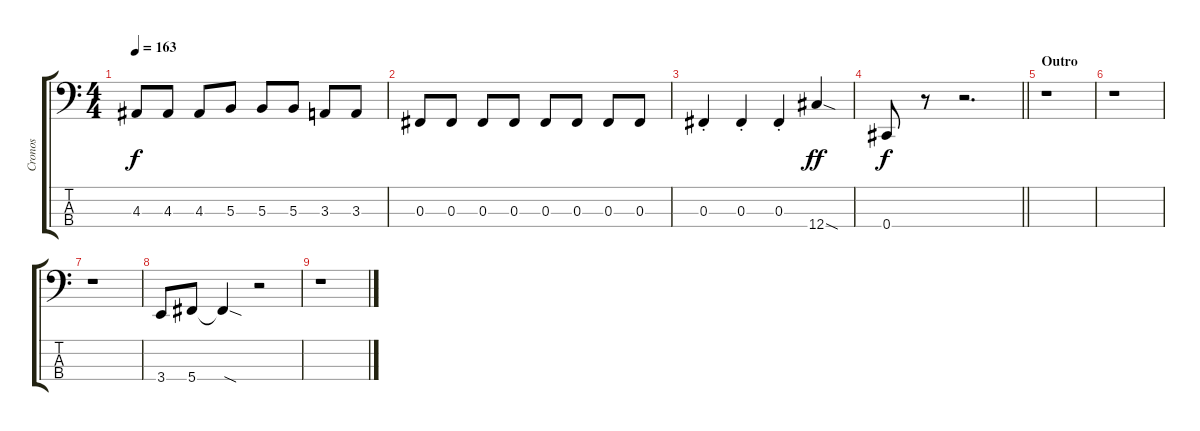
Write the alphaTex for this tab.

\track ("Cronos" "Cronos") {instrument electricbasspick}
\staff {score tabs}
\tuning (E2 B1 Gb1 Db1) {hide}
\ts (4 4)
\tempo 163
\clef f4
\ks c
4.3.8{dy f} 4.3.8 4.3.8 5.3.8 5.3.8 5.3.8 3.3.8 3.3.8 |
0.3.8 0.3.8 0.3.8 0.3.8 0.3.8 0.3.8 0.3.8 0.3.8 |
0.3{st}.4 0.3{st}.4 0.3{st}.4 12.4{sod}.4{dy ff} |
\barLineRight lightlight
0.4.8{dy f} r.8 r.2{d} |
\section ("" "Outro")
r.1 |
r.1 |
r.1 |
3.4.8 5.4.8 5.4{sod t}.4 r.2 |
r.1
